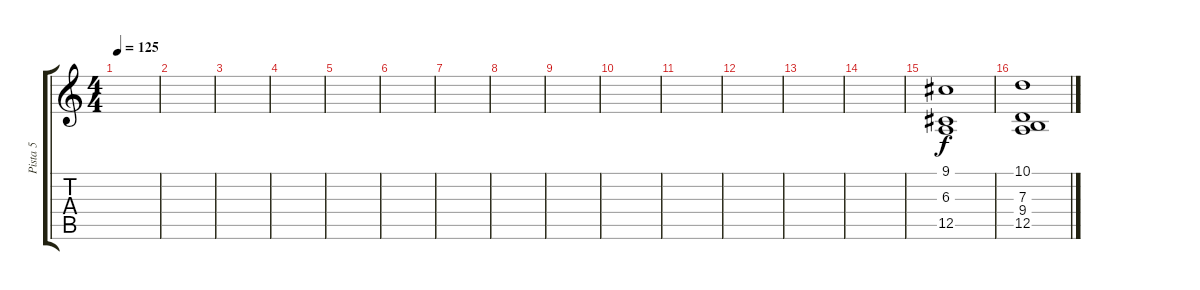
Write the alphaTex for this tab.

\track ("Pista 5" "Pista 5") {instrument pad4choir}
\staff {score tabs}
\tuning (E4 B3 G3 D3 A2 D2) {hide}
\ts (4 4)
\tempo 125
\clef g2
\ks c
|
|
|
|
|
|
|
|
|
|
|
|
|
|
(9.1 6.3 12.5).1 |
(10.1 7.3 9.4 12.5).1
